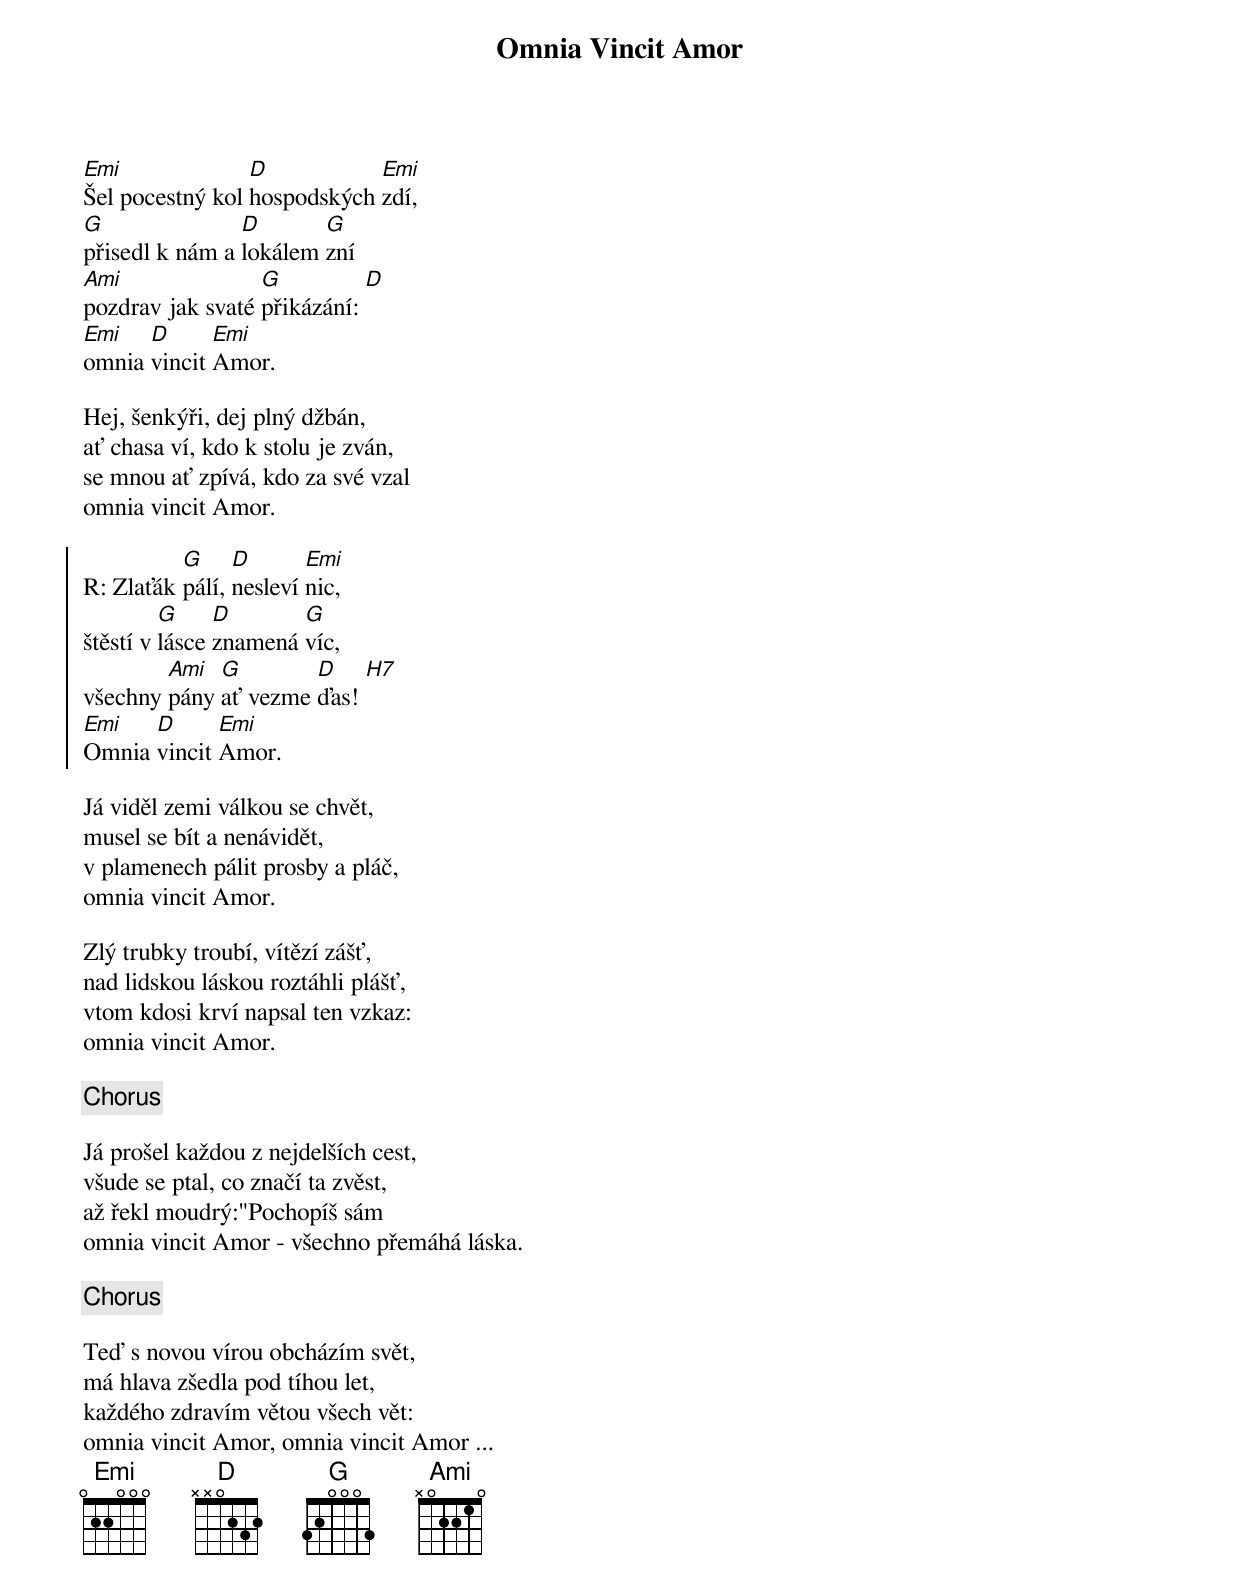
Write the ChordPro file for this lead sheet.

{title: Omnia Vincit Amor}
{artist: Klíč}
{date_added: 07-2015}
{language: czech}
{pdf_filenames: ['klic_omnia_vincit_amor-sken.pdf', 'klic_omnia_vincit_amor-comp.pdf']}
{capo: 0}
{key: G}
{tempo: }
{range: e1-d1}
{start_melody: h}
{start_of_verse}
[Emi]Šel pocestný kol [D]hospodských [Emi]zdí,
[G]přisedl k nám a [D]lokálem [G]zní
[Ami]pozdrav jak svaté [G]přikázání: [D]
[Emi]omnia [D]vincit [Emi]Amor.
{end_of_verse}

{start_of_verse}
Hej, šenkýři, dej plný džbán,
ať chasa ví, kdo k stolu je zván,
se mnou ať zpívá, kdo za své vzal
omnia vincit Amor.
{end_of_verse}

{start_of_chorus}
R: Zlaťák [G]pálí, [D]nesleví [Emi]nic,
štěstí v [G]lásce [D]znamená [G]víc,
všechny [Ami]pány [G]ať vezme [D]ďas! [H7]
[Emi]Omnia [D]vincit [Emi]Amor.
{end_of_chorus}

{start_of_verse}
Já viděl zemi válkou se chvět,
musel se bít a nenávidět,
v plamenech pálit prosby a pláč,
omnia vincit Amor.
{end_of_verse}

{start_of_verse}
Zlý trubky troubí, vítězí zášť,
nad lidskou láskou roztáhli plášť,
vtom kdosi krví napsal ten vzkaz:
omnia vincit Amor.
{end_of_verse}

{chorus}

{start_of_verse}
Já prošel každou z nejdelších cest,
všude se ptal, co značí ta zvěst,
až řekl moudrý:"Pochopíš sám
omnia vincit Amor - všechno přemáhá láska.
{end_of_verse}

{chorus}

{start_of_verse}
Teď s novou vírou obcházím svět,
má hlava zšedla pod tíhou let,
každého zdravím větou všech vět:
omnia vincit Amor, omnia vincit Amor ...
{end_of_verse}
